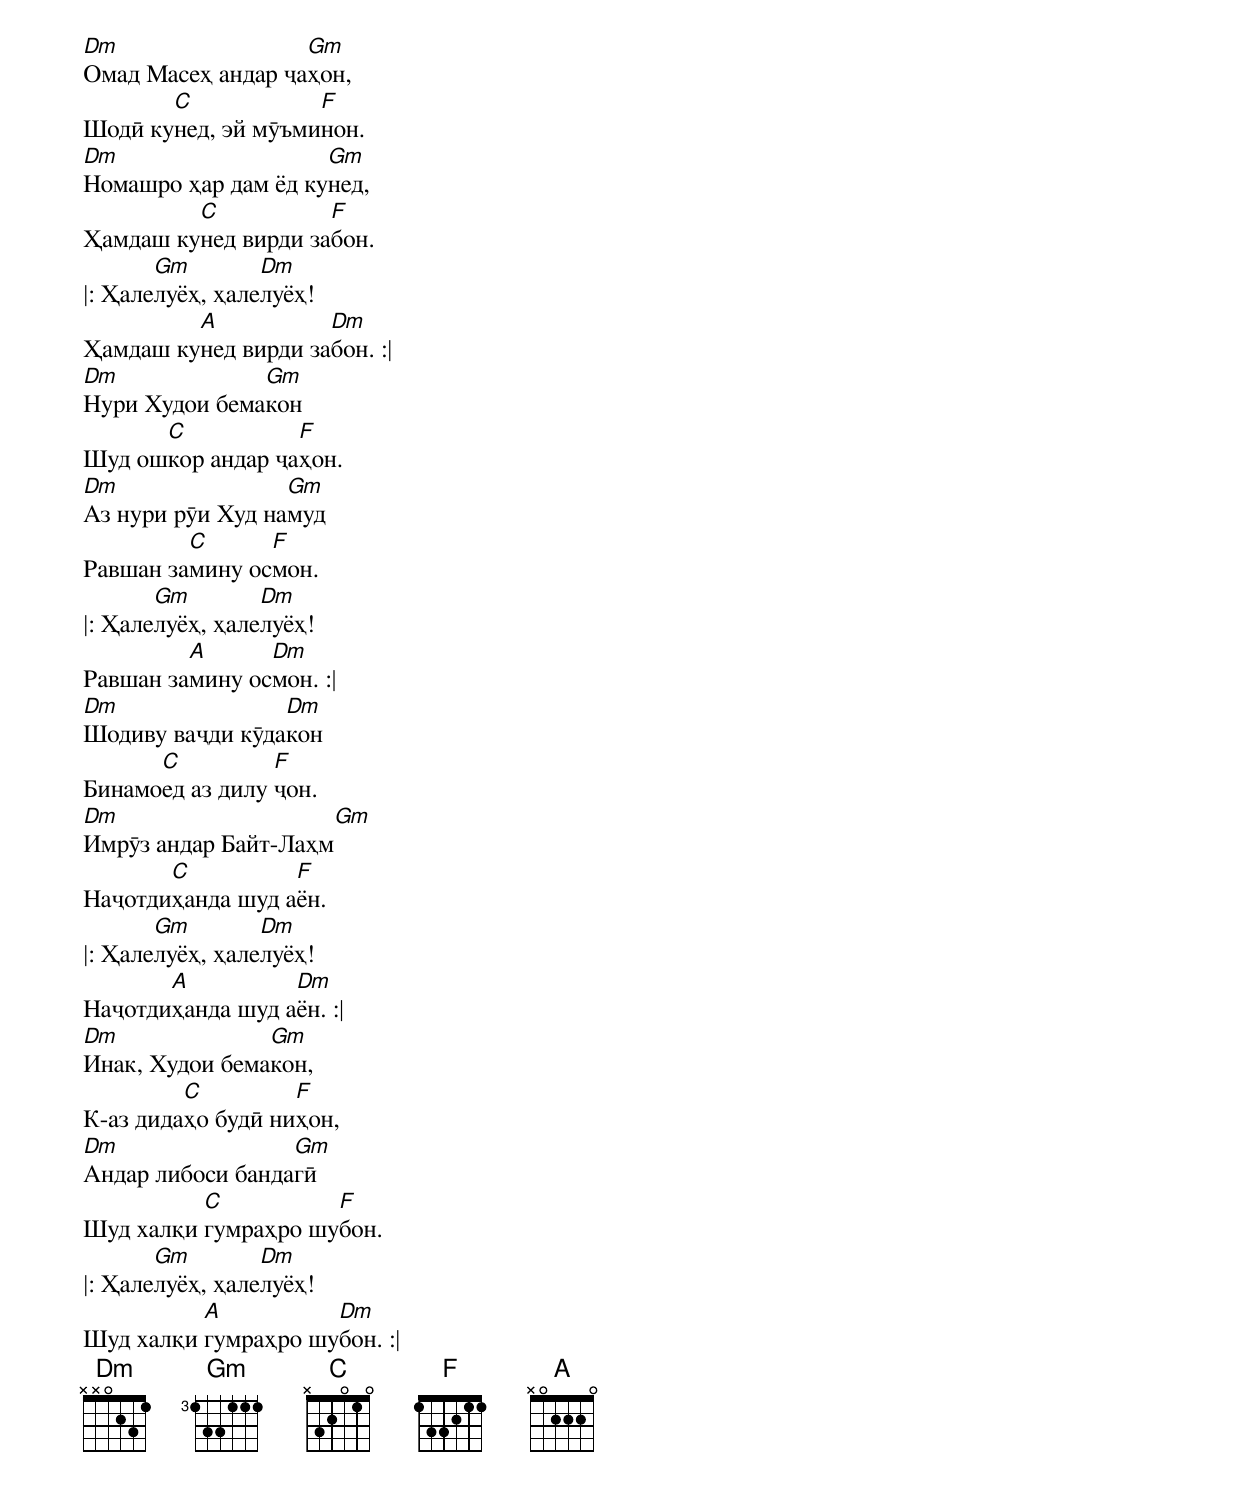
[Dm]Омад Масеҳ андар ҷа[Gm]ҳон,
Шодӣ ку[C]нед, эй мӯъми[F]нон.
[Dm]Номашро ҳар дам ёд ку[Gm]нед,
Ҳамдаш ку[C]нед вирди за[F]бон.
|: Ҳале[Gm]луёҳ, ҳале[Dm]луёҳ!
Ҳамдаш ку[A]нед вирди за[Dm]бон. :|
[Dm]Нури Худои бема[Gm]кон
Шуд ош[C]кор андар ҷа[F]ҳон.
[Dm]Аз нури рӯи Худ на[Gm]муд
Равшан за[C]мину ос[F]мон.
|: Ҳале[Gm]луёҳ, ҳале[Dm]луёҳ!
Равшан за[A]мину ос[Dm]мон. :|
[Dm]Шодиву ваҷди кӯда[Dm]кон
Бинамо[C]ед аз дилу [F]ҷон.
[Dm]Имрӯз андар Байт-Лаҳм[Gm]
Наҷотди[C]ҳанда шуд а[F]ён.
|: Ҳале[Gm]луёҳ, ҳале[Dm]луёҳ!
Наҷотди[A]ҳанда шуд а[Dm]ён. :|
[Dm]Инак, Худои бема[Gm]кон,
К-аз дида[C]ҳо будӣ ни[F]ҳон,
[Dm]Андар либоси банда[Gm]гӣ
Шуд халқи [C]гумраҳро шу[F]бон.
|: Ҳале[Gm]луёҳ, ҳале[Dm]луёҳ!
Шуд халқи [A]гумраҳро шу[Dm]бон. :|
